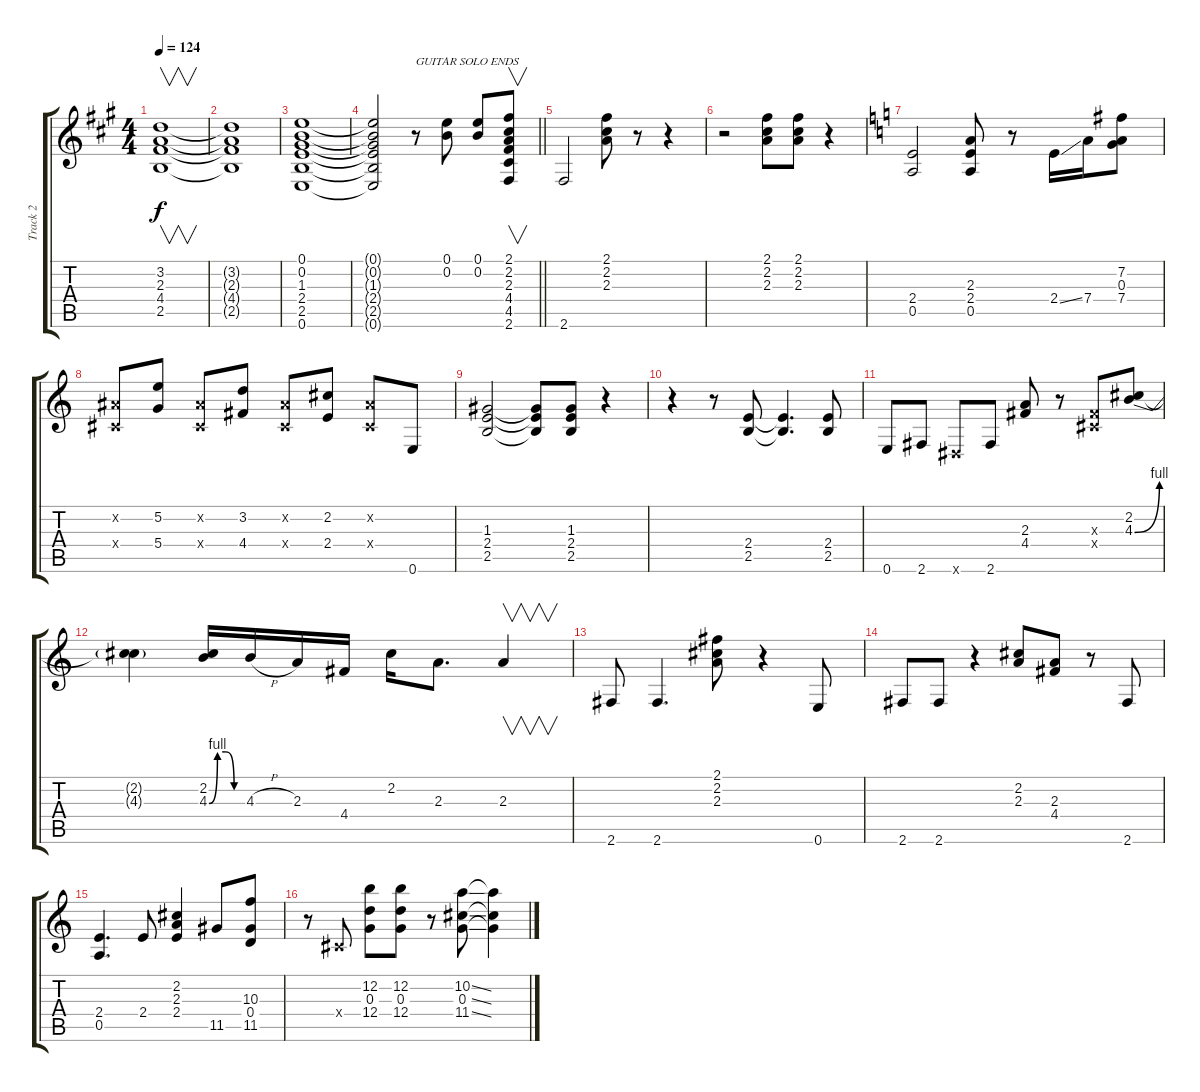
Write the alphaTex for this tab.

\track ("Track 2" "Track 2") {instrument electricguitarjazz}
\staff {score tabs}
\tuning (E4 B3 G3 D3 A2 E2) {hide}
\ts (4 4)
\tempo 124
\clef g2
\ks f#minor
(3.2 2.3 4.4 2.5).1{v dy f} |
(3.2{t} 2.3{t} 4.4{t} 2.5{t}).1 |
(0.1 0.2 1.3 2.4 2.5 0.6).1 |
\barLineRight lightlight
(0.1{t} 0.2{t} 1.3{t} 2.4{t} 2.5{t} 0.6{t}).2 r.8{txt "GUITAR SOLO ENDS"} (0.1 0.2).8 (0.1 0.2).8 (2.1 2.2 2.3 4.4 4.5 2.6).8{v} |
2.6.2 (2.1 2.2 2.3).8 r.8 r.4 |
r.2 (2.1 2.2 2.3).8 (2.1 2.2 2.3).8 r.4 |
\ks c
(2.4 0.5).2 (2.3 2.4 0.5).8 r.8 2.4{ss}.16 7.4.16 (7.2 0.3 7.4).8 |
(-1.2{x} -1.4{x}).8 (5.2 5.4).8 (-1.2{x} -1.4{x}).8 (3.2 4.4).8 (-1.2{x} -1.4{x}).8 (2.2 2.4).8 (-1.2{x} -1.4{x}).8 0.6.8 |
(1.3 2.4 2.5).2 (1.3{t} 2.4{t} 2.5{t}).8 (1.3 2.4 2.5).8 r.4 |
r.4 r.8 (2.4 2.5).8 (2.4{t} 2.5{t}).4{d} (2.4 2.5).8 |
0.6.8 2.6.8 -1.6{x}.8 2.6.8 (2.3 4.4).8 r.8 (-1.3{x} -1.4{x}).8 (2.2 4.3{be (bend 0 0 60 4)}).8 |
(2.2{t} 4.3{t}).4 (2.2 4.3{be (custom 0 0 15 4 30 4 45 0 60 0)}).16 4.3{h}.16 2.3.16 4.4.16 2.2.16 2.3.8{d} 2.3.4{v} |
2.6.8 2.6.4{d} (2.1 2.2 2.3).8 r.4 0.6.8 |
2.6.8 2.6.8 r.4 (2.2 2.3).8 (2.3 4.4).8 r.8 2.6.8 |
(2.4 0.5).4{d} 2.4.8 (2.2 2.3 2.4).4 11.5.8 (10.3 0.4 11.5).8 |
r.8 -1.4{x}.8 (12.2 0.3 12.4).8 (12.2 0.3 12.4).8 r.8 (10.2{ss} 0.3{ss} 11.4{ss}).8 (10.2{t} 0.3{t} 11.4{t}).4
